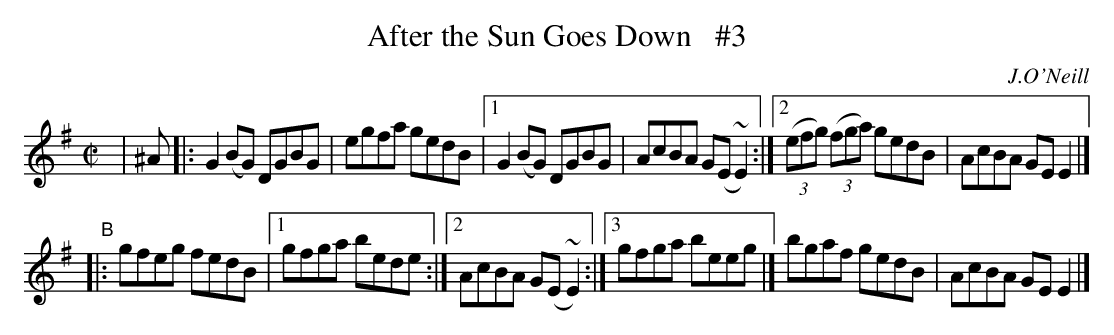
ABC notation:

X:1
T: After the Sun Goes Down   #3
O: J.O'Neill
M: C|
L: 1/8
K: G
|^A"\
|: G2(BG) DGBG | egfa gedB |[1 G2(BG) DGBG | AcBA G(E~E2) :|[2 ((3efg) ((3fga) gedB | AcBA GEE2 |]
"^B"\
|: gfeg fedB |[1 gfga bede :|[2 AcBA G(E~E2) :|[3 gfga beeg |] bgaf gedB | AcBA GEE2 |]
